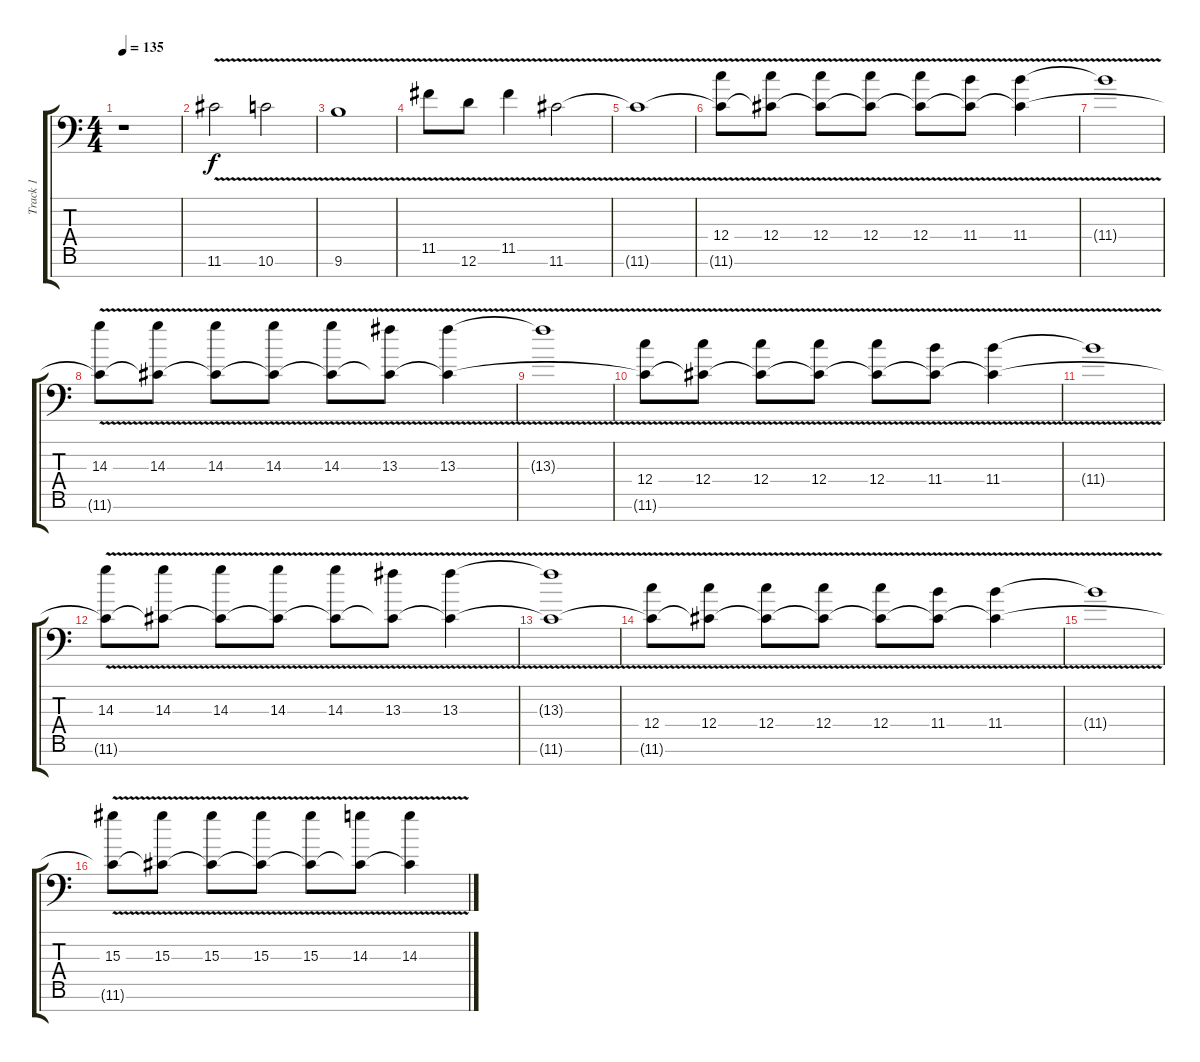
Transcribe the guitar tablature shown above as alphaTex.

\track ("Track 1" "Track 1") {instrument distortionguitar}
\staff {score tabs}
\tuning (D4 A3 F3 C3 G2 D2 G1) {hide}
\ts (4 4)
\tempo 135
\clef f4
\ks c
r.1{dy fff} |
11.6{v}.2{dy f volume 12 instrument electricguitarclean} 10.6{v}.2 |
9.6{v}.1 |
11.5{v}.8{volume 12 instrument electricguitarclean} 12.6{v}.8 11.5{v}.4 11.6{v}.2 |
11.6{t}.1 |
(12.4{v} 11.6{v t}).8 (12.4{v} 11.6{v t}).8 (12.4{v} 11.6{v t}).8 (12.4{v} 11.6{v t}).8 (12.4{v} 11.6{v t}).8 (11.4{v} 11.6{v t}).8 (11.4{v} 11.6{v t}).4 |
11.4{t}.1 |
(14.3{v} 11.6{v t}).8 (14.3{v} 11.6{v t}).8 (14.3{v} 11.6{v t}).8 (14.3{v} 11.6{v t}).8 (14.3{v} 11.6{v t}).8 (13.3{v} 11.6{v t}).8 (13.3{v} 11.6{v t}).4 |
13.3{t}.1 |
(12.4{v} 11.6{v t}).8{volume 12 instrument electricguitarclean} (12.4{v} 11.6{v t}).8 (12.4{v} 11.6{v t}).8 (12.4{v} 11.6{v t}).8 (12.4{v} 11.6{v t}).8 (11.4{v} 11.6{v t}).8 (11.4{v} 11.6{v t}).4 |
11.4{t}.1 |
(14.3{v} 11.6{v t}).8 (14.3{v} 11.6{v t}).8 (14.3{v} 11.6{v t}).8 (14.3{v} 11.6{v t}).8 (14.3{v} 11.6{v t}).8 (13.3{v} 11.6{v t}).8 (13.3{v} 11.6{v t}).4 |
(13.3{t} 11.6{t}).1 |
(12.4{v} 11.6{v t}).8 (12.4{v} 11.6{v t}).8 (12.4{v} 11.6{v t}).8 (12.4{v} 11.6{v t}).8 (12.4{v} 11.6{v t}).8 (11.4{v} 11.6{v t}).8 (11.4{v} 11.6{v t}).4 |
11.4{t}.1 |
(15.3{v} 11.6{v t}).8 (15.3{v} 11.6{v t}).8 (15.3{v} 11.6{v t}).8 (15.3{v} 11.6{v t}).8 (15.3{v} 11.6{v t}).8 (14.3{v} 11.6{v t}).8 (14.3{v} 11.6{v t}).4
